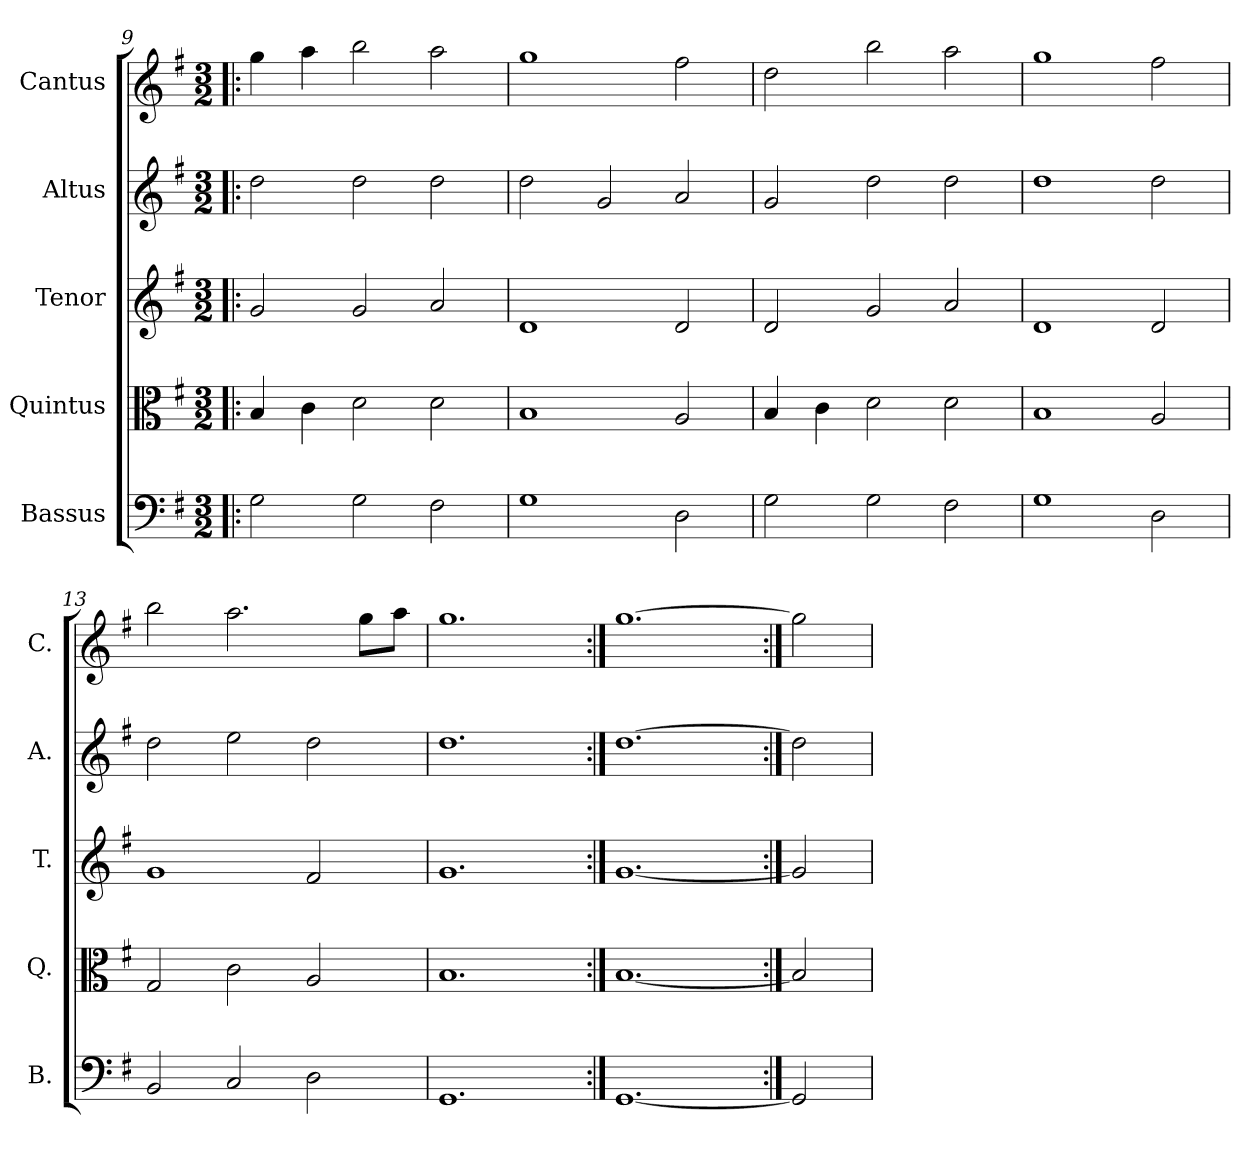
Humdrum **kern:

**kern	**kern	**kern	**kern	**kern
*part5	*part4	*part3	*part2	*part1
*staff5	*staff4	*staff3	*staff2	*staff1
*I"Bassus	*I"Quintus	*I"Tenor	*I"Altus	*I"Cantus
*I'B.	*I'Q.	*I'T.	*I'A.	*I'C.
*clefF4	*clefC3	*clefG2	*clefG2	*clefG2
*k[f#]	*k[f#]	*k[f#]	*k[f#]	*k[f#]
*G:	*G:	*G:	*G:	*G:
*M3/2	*M3/2	*M3/2	*M3/2	*M3/2
=9!|:	=9!|:	=9!|:	=9!|:	=9!|:
2G\	4B/	2g/	2dd\	4gg\
.	4c\	.	.	4aa\
2G\	2d\	2g/	2dd\	2bb\
2F#\	2d\	2a/	2dd\	2aa\
=10	=10	=10	=10	=10
1G	1B	1d	2dd\	1gg
.	.	.	2g/	.
2D\	2A/	2d/	2a/	2ff#\
=11	=11	=11	=11	=11
2G\	4B/	2d/	2g/	2dd\
.	4c\	.	.	.
2G\	2d\	2g/	2dd\	2bb\
2F#\	2d\	2a/	2dd\	2aa\
=12	=12	=12	=12	=12
1G	1B	1d	1dd	1gg
2D\	2A/	2d/	2dd\	2ff#\
=13	=13	=13	=13	=13
2BB/	2G/	1g	2dd\	2bb\
2C/	2c\	.	2ee\	2.aa\
2D\	2A/	2f#/	2dd\	.
.	.	.	.	8gg\L
.	.	.	.	8aa\J
=14	=14	=14	=14	=14
1.GG	1.B	1.g	1.dd	1.gg
=15:|!	=15:|!	=15:|!	=15:|!	=15:|!
[1.GG	[1.B	[1.g	[1.dd	[1.gg
=16:|!	=16:|!	=16:|!	=16:|!	=16:|!
2GG]	2B]	2g]	2dd]	2gg]
=	=	=	=	=
*-	*-	*-	*-	*-
